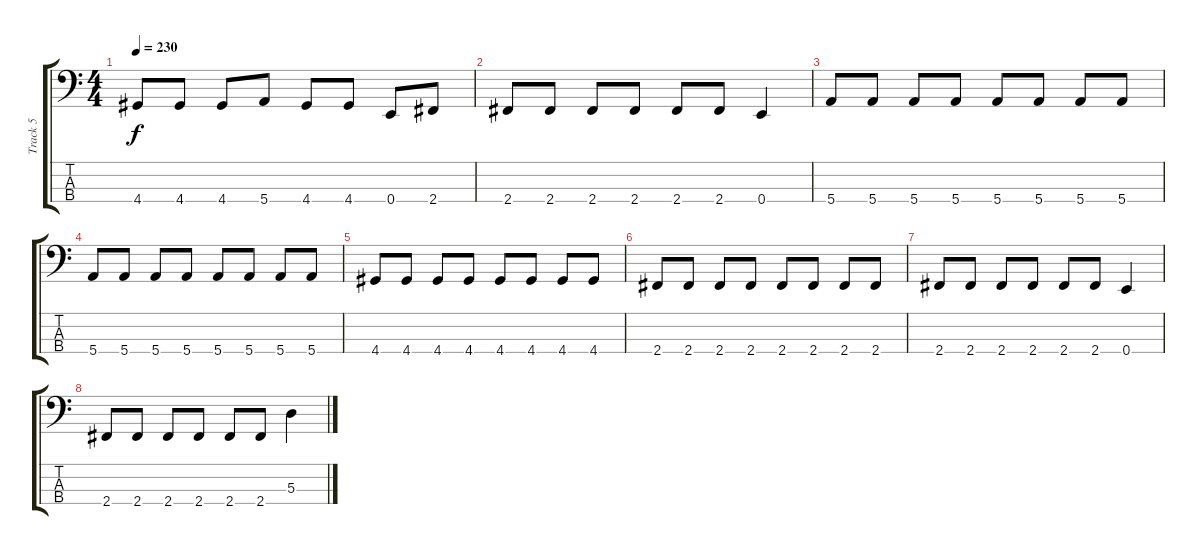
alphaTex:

\track ("Track 5" "Track 5") {instrument acousticguitarnylon}
\staff {score tabs}
\tuning (G2 D2 A1 E1) {hide}
\ts (4 4)
\tempo 230
\clef f4
\ks c
4.4.8{dy f} 4.4.8 4.4.8 5.4.8 4.4.8 4.4.8 0.4.8 2.4.8 |
2.4.8 2.4.8 2.4.8 2.4.8 2.4.8 2.4.8 0.4.4 |
5.4.8 5.4.8 5.4.8 5.4.8 5.4.8 5.4.8 5.4.8 5.4.8 |
5.4.8 5.4.8 5.4.8 5.4.8 5.4.8 5.4.8 5.4.8 5.4.8 |
4.4.8 4.4.8 4.4.8 4.4.8 4.4.8 4.4.8 4.4.8 4.4.8 |
2.4.8 2.4.8 2.4.8 2.4.8 2.4.8 2.4.8 2.4.8 2.4.8 |
2.4.8 2.4.8 2.4.8 2.4.8 2.4.8 2.4.8 0.4.4 |
2.4.8 2.4.8 2.4.8 2.4.8 2.4.8 2.4.8 5.3.4
